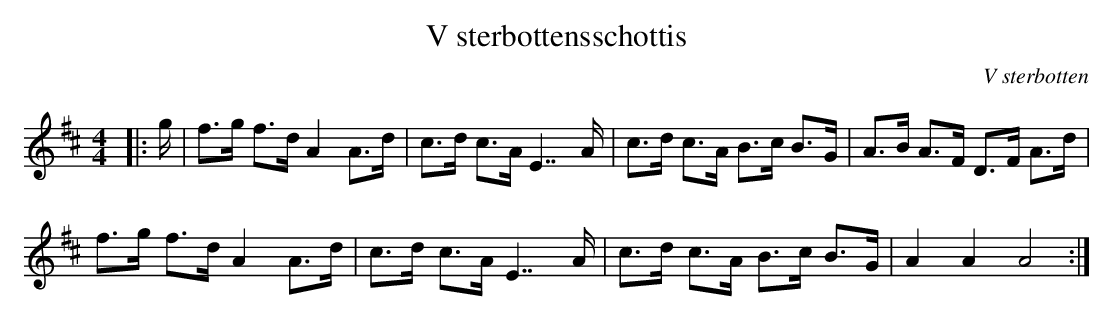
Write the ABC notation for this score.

X:1
T: V sterbottensschottis
O:V sterbotten
M:4/4
L:1/8
K:D
|: g/ | f>g f>d A2 A>d | c>d c>A E7/ A/ | c>d c>A B>c B>G | A>B A>F D>F A>d |
f>g f>d A2 A>d | c>d c>A E7/ A/ | c>d c>A B>c B>G | A2 A2 A4:|
